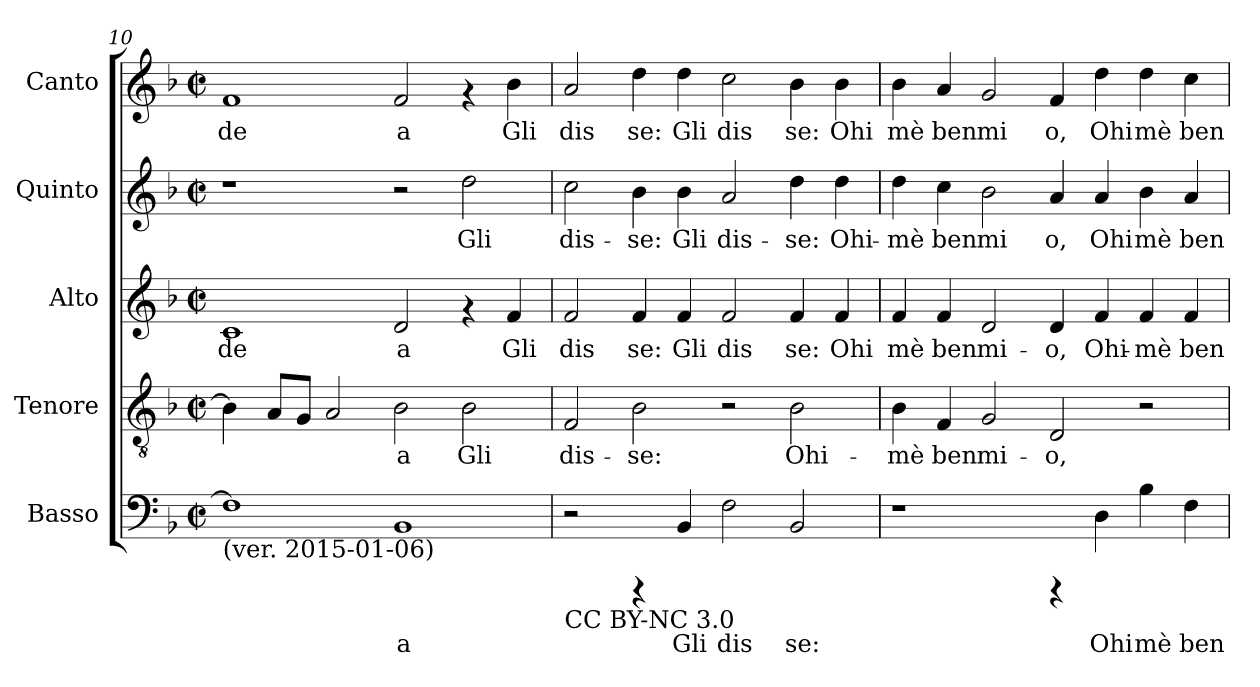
**kern	**text	**kern	**text	**kern	**text	**kern	**text	**kern	**text
*part5	*part5	*part4	*part4	*part3	*part3	*part2	*part2	*part1	*part1
*staff5	*staff5	*staff4	*staff4	*staff3	*staff3	*staff2	*staff2	*staff1	*staff1
*I"Basso	*	*I"Tenore	*	*I"Alto	*	*I"Quinto	*	*I"Canto	*
*clefF4	*	*clefGv2	*	*clefG2	*	*clefG2	*	*clefG2	*
*k[b-]	*	*k[b-]	*	*k[b-]	*	*k[b-]	*	*k[b-]	*
*F:	*	*F:	*	*F:	*	*F:	*	*F:	*
*M2/2	*	*M2/2	*	*M2/2	*	*M2/2	*	*M2/2	*
*met(c|)	*	*met(c|)	*	*met(c|)	*	*met(c|)	*	*met(c|)	*
=10	=10	=10	=10	=10	=10	=10	=10	=10	=10
!LO:TX:b:t=(ver. 2015-01-06)	!	!	!	!	!	!	!	!	!
!	!LO:LY:b:cj	!	!LO:LY:b:cj	!	!LO:LY:b:cj	!	!	!	!LO:LY:b:cj
1F]	.	4B-\]	--	1c	de	1r	.	1f	de
!	!	!	!LO:LY:b:cj	!	!	!	!	!	!
.	.	8A/L	--	.	.	.	.	.	.
!	!	!	!LO:LY:b:cj	!	!	!	!	!	!
.	.	8G/J	--	.	.	.	.	.	.
!	!	!	!LO:LY:b:cj	!	!	!	!	!	!
.	.	2A/	--	.	.	.	.	.	.
!	!LO:LY:b:cj	!	!LO:LY:b:cj	!	!LO:LY:b:cj	!	!	!	!LO:LY:b:cj
1BB-	a	2B-\	-a	2d/	a	2r	.	2f/	a
!	!	!	!LO:LY:b:cj	!	!	!	!LO:LY:b:cj	!	!
.	.	2B-\	Gli	4rf	.	2dd\	Gli	4rf	.
!	!	!	!	!	!LO:LY:b:cj	!	!	!	!LO:LY:b:cj
.	.	.	.	4f/	Gli	.	.	4b-\	Gli
=11	=11	=11	=11	=11	=11	=11	=11	=11	=11
!LO:TX:b:t=CC BY-NC 3.0	!	!	!	!	!	!	!	!	!
!	!	!	!LO:LY:b:cj	!	!LO:LY:b:cj	!	!LO:LY:b:cj	!	!LO:LY:b:cj
2r	.	2F/	dis-	2f/	dis	2cc\	dis-	2a/	dis
!	!	!	!LO:LY:b:cj	!	!LO:LY:b:cj	!	!LO:LY:b:cj	!	!LO:LY:b:cj
4rCCC	.	2B-\	-se:	4f/	se:	4b-\	-se:	4dd\	se:
!	!LO:LY:b:cj	!	!	!	!LO:LY:b:cj	!	!LO:LY:b:cj	!	!LO:LY:b:cj
4BB-/	Gli	.	.	4f/	Gli	4b-\	Gli	4dd\	Gli
!	!LO:LY:b:cj	!	!	!	!LO:LY:b:cj	!	!LO:LY:b:cj	!	!LO:LY:b:cj
2F\	dis	2r	.	2f/	dis	2a/	dis-	2cc\	dis
!	!LO:LY:b:cj	!	!LO:LY:b:cj	!	!LO:LY:b:cj	!	!LO:LY:b:cj	!	!LO:LY:b:cj
2BB-/	se:	2B-\	Ohi-	4f/	se:	4dd\	-se:	4b-\	se:
!	!	!	!	!	!LO:LY:b:cj	!	!LO:LY:b:cj	!	!LO:LY:b:cj
.	.	.	.	4f/	Ohi	4dd\	Ohi-	4b-\	Ohi
!!LO:PB:g=z
=12	=12	=12	=12	=12	=12	=12	=12	=12	=12
!	!	!	!LO:LY:b:cj	!	!LO:LY:b:cj	!	!LO:LY:b:cj	!	!LO:LY:b:cj
1r	.	4B-\	-mè	4f/	mè	4dd\	-mè	4b-\	mè
!	!	!	!LO:LY:b:cj	!	!LO:LY:b:cj	!	!LO:LY:b:cj	!	!LO:LY:b:cj
.	.	4F/	ben	4f/	ben	4cc\	ben	4a/	ben
!	!	!	!LO:LY:b:cj	!	!LO:LY:b:cj	!	!LO:LY:b:cj	!	!LO:LY:b:cj
.	.	2G/	mi-	2d/	mi-	2b-\	mi	2g/	mi
!	!	!	!LO:LY:b:cj	!	!LO:LY:b:cj	!	!LO:LY:b:cj	!	!LO:LY:b:cj
4rCCC	.	2D/	-o,	4d/	-o,	4a/	o,	4f/	o,
!	!LO:LY:b:cj	!	!	!	!LO:LY:b:cj	!	!LO:LY:b:cj	!	!LO:LY:b:cj
4D\	Ohi	.	.	4f/	Ohi-	4a/	Ohi	4dd\	Ohi
!	!LO:LY:b:cj	!	!	!	!LO:LY:b:cj	!	!LO:LY:b:cj	!	!LO:LY:b:cj
4B-\	mè	2r	.	4f/	-mè	4b-\	mè	4dd\	mè
!	!LO:LY:b:cj	!	!	!	!LO:LY:b:cj	!	!LO:LY:b:cj	!	!LO:LY:b:cj
4F\	ben	.	.	4f/	ben	4a/	ben	4cc\	ben
=	=	=	=	=	=	=	=	=	=
*-	*-	*-	*-	*-	*-	*-	*-	*-	*-
